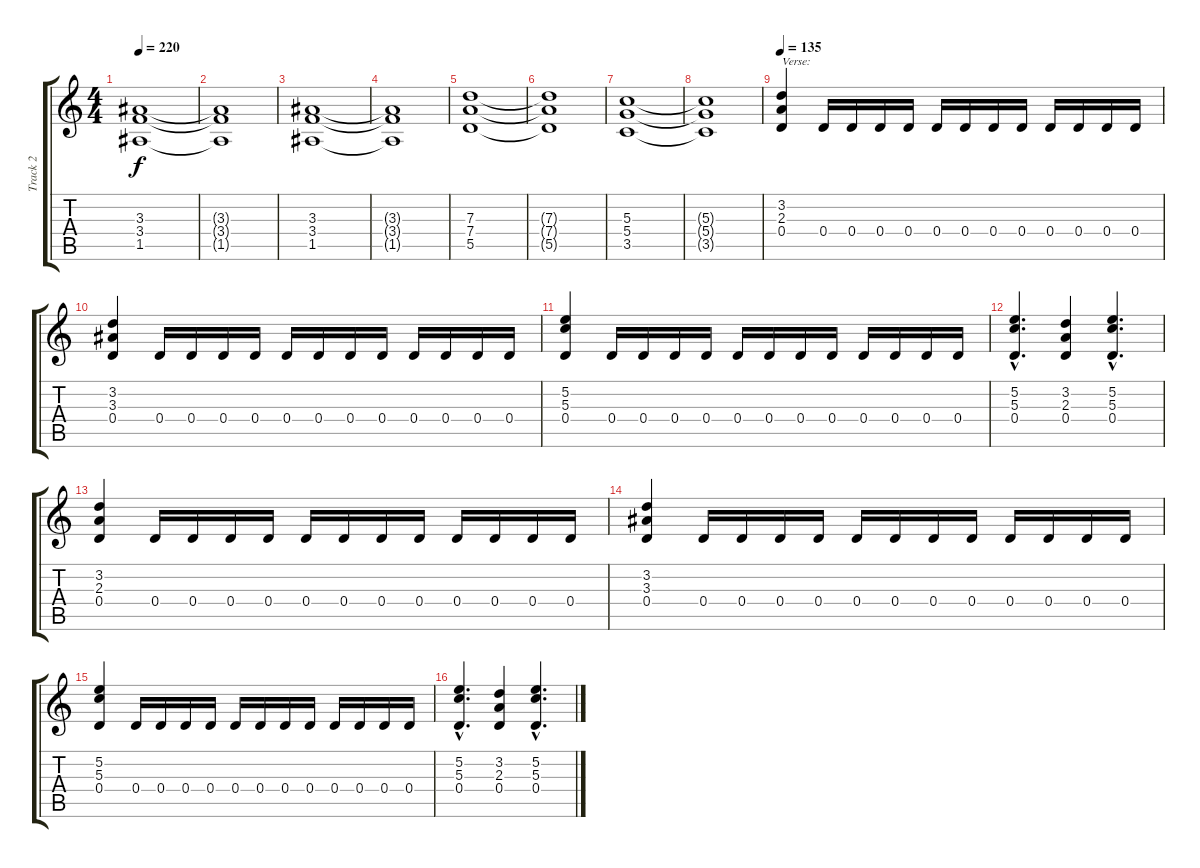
\track ("Track 2" "Track 2") {instrument overdrivenguitar}
\staff {score tabs}
\tuning (E4 B3 G3 D3 A2 E2) {hide}
\ts (4 4)
\tempo 220
\clef g2
\ks c
(3.3 3.4 1.5).1{dy f} |
(3.3{t} 3.4{t} 1.5{t}).1 |
(3.3 3.4 1.5).1 |
(3.3{t} 3.4{t} 1.5{t}).1 |
(7.3 7.4 5.5).1 |
(7.3{t} 7.4{t} 5.5{t}).1 |
(5.3 5.4 3.5).1 |
(5.3{t} 5.4{t} 3.5{t}).1 |
\tempo 135
(3.2 2.3 0.4).4{txt "Verse:"} 0.4.16 0.4.16 0.4.16 0.4.16 0.4.16 0.4.16 0.4.16 0.4.16 0.4.16 0.4.16 0.4.16 0.4.16 |
(3.2 3.3 0.4).4 0.4.16 0.4.16 0.4.16 0.4.16 0.4.16 0.4.16 0.4.16 0.4.16 0.4.16 0.4.16 0.4.16 0.4.16 |
(5.2 5.3 0.4).4 0.4.16 0.4.16 0.4.16 0.4.16 0.4.16 0.4.16 0.4.16 0.4.16 0.4.16 0.4.16 0.4.16 0.4.16 |
(5.2{hac} 5.3{hac} 0.4{hac}).4{d} (3.2 2.3 0.4).4 (5.2{hac} 5.3{hac} 0.4{hac}).4{d} |
(3.2 2.3 0.4).4 0.4.16 0.4.16 0.4.16 0.4.16 0.4.16 0.4.16 0.4.16 0.4.16 0.4.16 0.4.16 0.4.16 0.4.16 |
(3.2 3.3 0.4).4 0.4.16 0.4.16 0.4.16 0.4.16 0.4.16 0.4.16 0.4.16 0.4.16 0.4.16 0.4.16 0.4.16 0.4.16 |
(5.2 5.3 0.4).4 0.4.16 0.4.16 0.4.16 0.4.16 0.4.16 0.4.16 0.4.16 0.4.16 0.4.16 0.4.16 0.4.16 0.4.16 |
(5.2{hac} 5.3{hac} 0.4{hac}).4{d} (3.2 2.3 0.4).4 (5.2{hac} 5.3{hac} 0.4{hac}).4{d}
